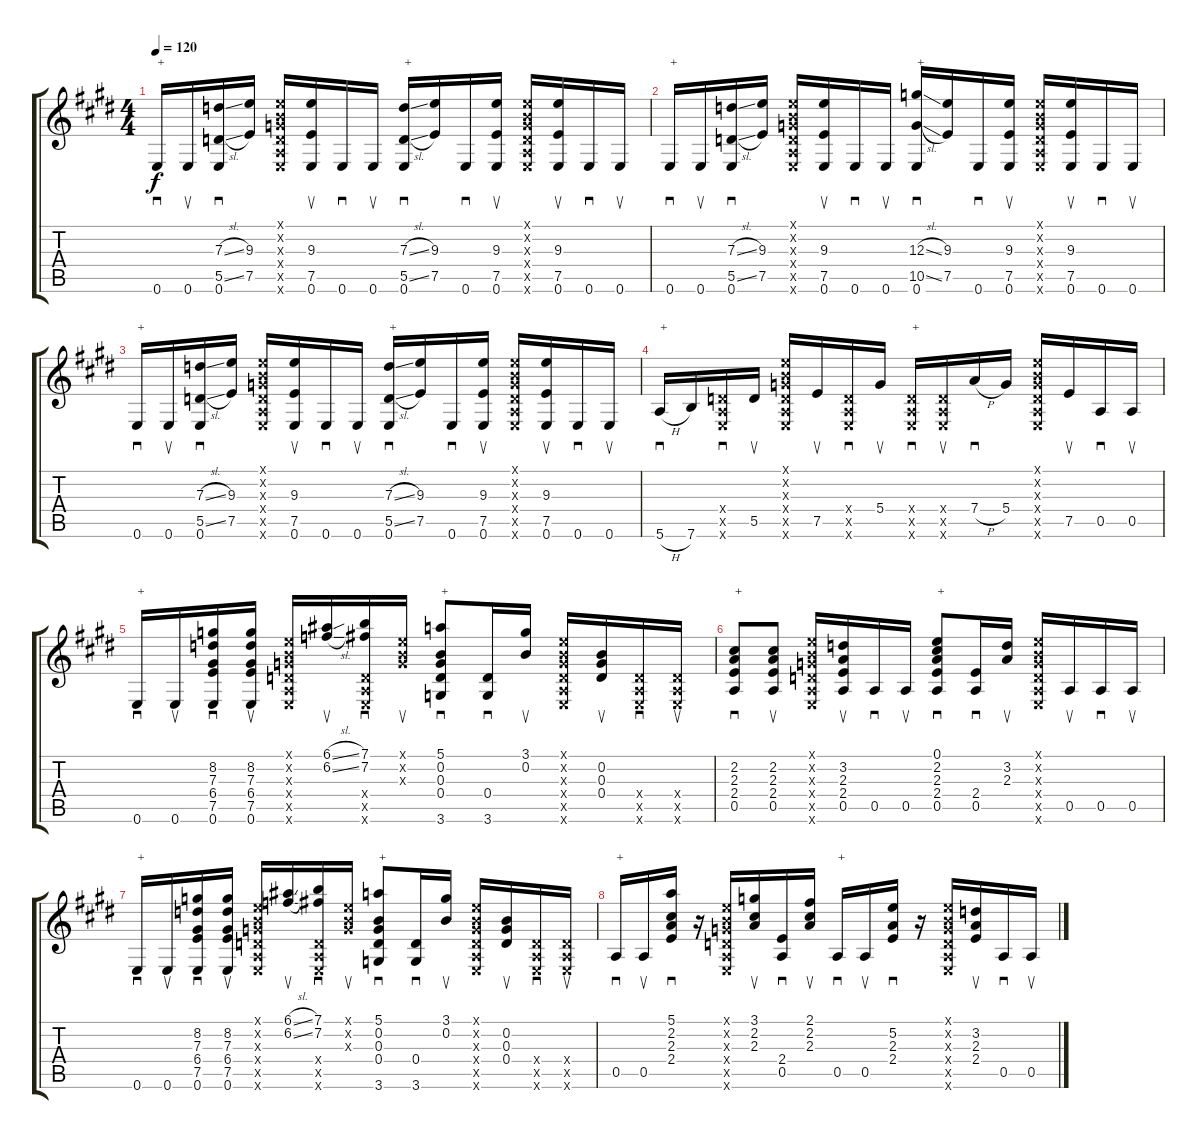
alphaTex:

\track "" {instrument acousticguitarsteel}
\staff {score tabs}
\tuning (E4 B3 G3 D3 A2 E2) {hide}
\ts (4 4)
\tempo 120
\clef g2
\ks e
0.6.16{sd txt "+" dy f} 0.6.16{su} (7.3{sl} 5.5{sl} 0.6).16{sd} (9.3 7.5).16 (0.1{x} 0.2{x} 0.3{x} 0.4{x} 0.5{x} 0.6{x}).16 (9.3 7.5 0.6).16{su} 0.6.16{sd} 0.6.16{su} (7.3{sl} 5.5{sl} 0.6).16{sd txt "+"} (9.3 7.5).16 0.6.16{sd} (9.3 7.5 0.6).16{su} (0.1{x} 0.2{x} 0.3{x} 0.4{x} 0.5{x} 0.6{x}).16 (9.3 7.5 0.6).16{su} 0.6.16{sd} 0.6.16{su} |
0.6.16{sd txt "+"} 0.6.16{su} (7.3{sl} 5.5{sl} 0.6).16{sd} (9.3 7.5).16 (0.1{x} 0.2{x} 0.3{x} 0.4{x} 0.5{x} 0.6{x}).16 (9.3 7.5 0.6).16{su} 0.6.16{sd} 0.6.16{su} (12.3{sl} 10.5{sl} 0.6).16{sd txt "+"} (9.3 7.5).16 0.6.16{sd} (9.3 7.5 0.6).16{su} (0.1{x} 0.2{x} 0.3{x} 0.4{x} 0.5{x} 0.6{x}).16 (9.3 7.5 0.6).16{su} 0.6.16{sd} 0.6.16{su} |
0.6.16{sd txt "+"} 0.6.16{su} (7.3{sl} 5.5{sl} 0.6).16{sd} (9.3 7.5).16 (0.1{x} 0.2{x} 0.3{x} 0.4{x} 0.5{x} 0.6{x}).16 (9.3 7.5 0.6).16{su} 0.6.16{sd} 0.6.16{su} (7.3{sl} 5.5{sl} 0.6).16{sd txt "+"} (9.3 7.5).16 0.6.16{sd} (9.3 7.5 0.6).16{su} (0.1{x} 0.2{x} 0.3{x} 0.4{x} 0.5{x} 0.6{x}).16 (9.3 7.5 0.6).16{su} 0.6.16{sd} 0.6.16{su} |
5.6{h}.16{sd txt "+"} 7.6.16 (0.4{x} 0.5{x} 0.6{x}).16{sd} 5.5.16{su} (0.1{x} 0.2{x} 0.3{x} 0.4{x} 0.5{x} 0.6{x}).16 7.5.16{su} (0.4{x} 0.5{x} 0.6{x}).16{sd} 5.4.16{su} (0.4{x} 0.5{x} 0.6{x}).16{sd txt "+"} (0.4{x} 0.5{x} 0.6{x}).16{su} 7.4{h}.16{sd} 5.4.16 (0.1{x} 0.2{x} 0.3{x} 0.4{x} 0.5{x} 0.6{x}).16 7.5.16{su} 0.5.16{sd} 0.5.16{su} |
0.6.16{sd txt "+"} 0.6.16{su} (8.2 7.3 6.4 7.5 0.6).16{sd} (8.2 7.3 6.4 7.5 0.6).16{su} (0.1{x} 0.2{x} 0.3{x} 0.4{x} 0.5{x} 0.6{x}).16 (6.1{sl} 6.2{sl}).16{su} (7.1 7.2 0.4{x} 0.5{x} 0.6{x}).16{sd} (0.1{x} 0.2{x} 0.3{x}).16{su} (5.1 0.2 0.3 0.4 3.6).8{sd txt "+"} (0.4 3.6).16{sd} (3.1 0.2).16{su} (0.1{x} 0.2{x} 0.3{x} 0.4{x} 0.5{x} 0.6{x}).16 (0.2 0.3 0.4).16{su} (0.4{x} 0.5{x} 0.6{x}).16{sd} (0.4{x} 0.5{x} 0.6{x}).16{su} |
(2.2 2.3 2.4 0.5).8{sd txt "+"} (2.2 2.3 2.4 0.5).8{su} (0.1{x} 0.2{x} 0.3{x} 0.4{x} 0.5{x} 0.6{x}).16 (3.2 2.3 2.4 0.5).16{su} 0.5.16{sd} 0.5.16{su} (0.1 2.2 2.3 2.4 0.5).8{sd txt "+"} (2.4 0.5).16{sd} (3.2 2.3).16{su} (0.1{x} 0.2{x} 0.3{x} 0.4{x} 0.5{x} 0.6{x}).16 0.5.16{su} 0.5.16{sd} 0.5.16{su} |
0.6.16{sd txt "+"} 0.6.16{su} (8.2 7.3 6.4 7.5 0.6).16{sd} (8.2 7.3 6.4 7.5 0.6).16{su} (0.1{x} 0.2{x} 0.3{x} 0.4{x} 0.5{x} 0.6{x}).16 (6.1{sl} 6.2{sl}).16{su} (7.1 7.2 0.4{x} 0.5{x} 0.6{x}).16{sd} (0.1{x} 0.2{x} 0.3{x}).16{su} (5.1 0.2 0.3 0.4 3.6).8{sd txt "+"} (0.4 3.6).16{sd} (3.1 0.2).16{su} (0.1{x} 0.2{x} 0.3{x} 0.4{x} 0.5{x} 0.6{x}).16 (0.2 0.3 0.4).16{su} (0.4{x} 0.5{x} 0.6{x}).16{sd} (0.4{x} 0.5{x} 0.6{x}).16{su} |
0.5.16{sd txt "+"} 0.5.16{su} (5.1 2.2 2.3 2.4).16{sd} r.16 (0.1{x} 0.2{x} 0.3{x} 0.4{x} 0.5{x} 0.6{x}).16 (3.1 2.2 2.3).16{su} (2.4 0.5).16{sd} (2.1 2.2 2.3).16{su} 0.5.16{sd txt "+"} 0.5.16{su} (5.2 2.3 2.4).16{sd} r.16 (0.1{x} 0.2{x} 0.3{x} 0.4{x} 0.5{x} 0.6{x}).16 (3.2 2.3 2.4).16{su} 0.5.16{sd} 0.5.16{su}
